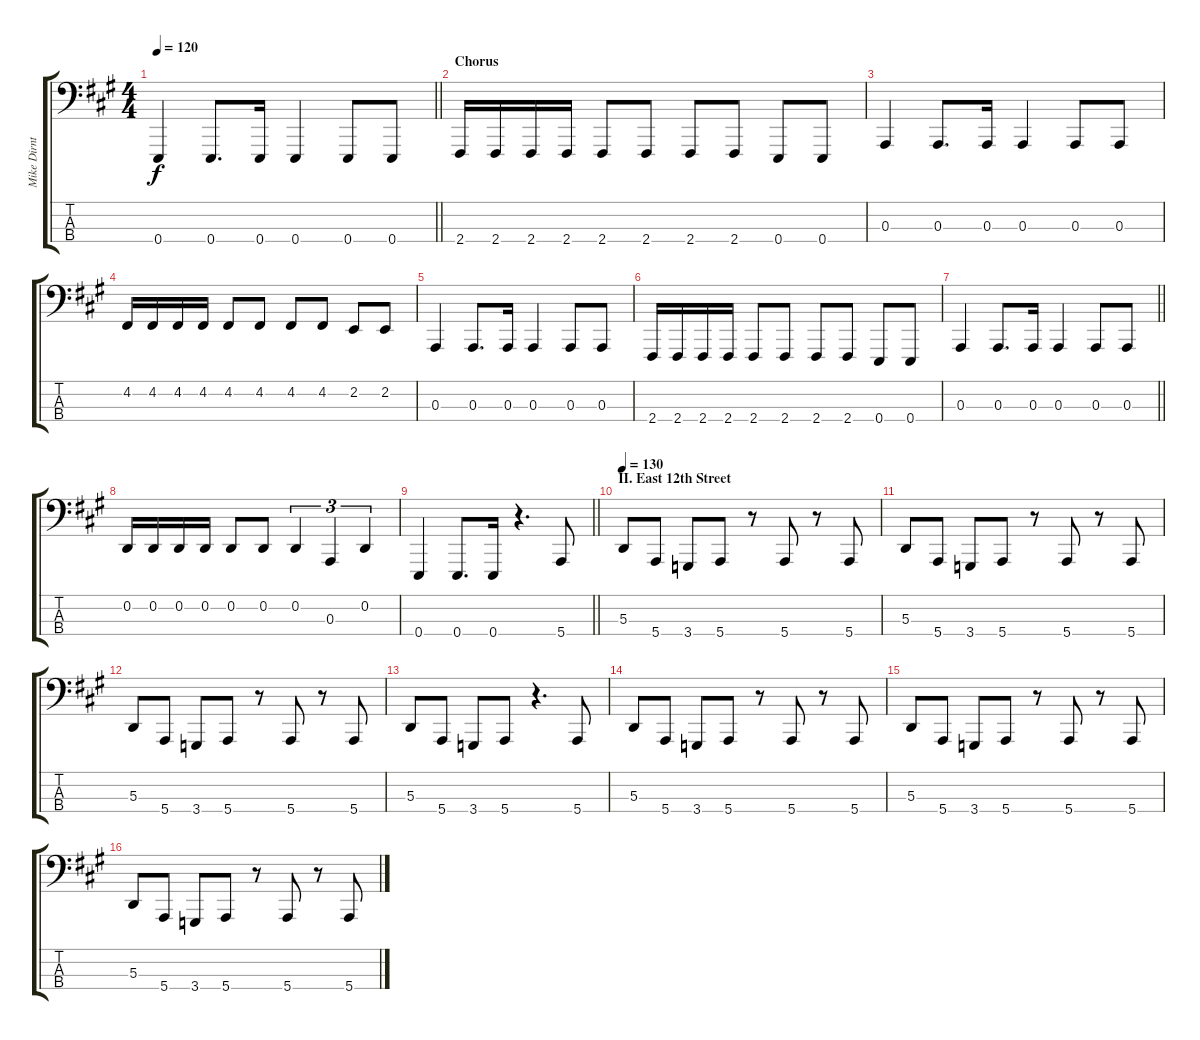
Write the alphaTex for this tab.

\track ("Mike Dirnt (Bass)" "Mike Dirnt") {instrument acousticgrandpiano}
\staff {score tabs}
\tuning (G2 D2 A1 E1) {hide}
\ts (4 4)
\tempo 120
\clef f4
\barLineRight lightlight
\ks a
0.4.4{dy f} 0.4.8{d} 0.4.16 0.4.4 0.4.8 0.4.8 |
\section ("" "Chorus")
2.4.16 2.4.16 2.4.16 2.4.16 2.4.8 2.4.8 2.4.8 2.4.8 0.4.8 0.4.8 |
0.3.4 0.3.8{d} 0.3.16 0.3.4 0.3.8 0.3.8 |
4.2.16 4.2.16 4.2.16 4.2.16 4.2.8 4.2.8 4.2.8 4.2.8 2.2.8 2.2.8 |
0.3.4 0.3.8{d} 0.3.16 0.3.4 0.3.8 0.3.8 |
2.4.16 2.4.16 2.4.16 2.4.16 2.4.8 2.4.8 2.4.8 2.4.8 0.4.8 0.4.8 |
\barLineRight lightlight
0.3.4 0.3.8{d} 0.3.16 0.3.4 0.3.8 0.3.8 |
0.2.16 0.2.16 0.2.16 0.2.16 0.2.8 0.2.8 0.2.4{tu (3 2)} 0.3.4{tu (3 2)} 0.2.4{tu (3 2)} |
\barLineRight lightlight
0.4.4 0.4.8{d} 0.4.16 r.4{d} 5.4.8 |
\section ("" "II. East 12th Street")
\tempo 130
5.3.8 5.4.8 3.4.8 5.4.8 r.8 5.4.8 r.8 5.4.8 |
5.3.8 5.4.8 3.4.8 5.4.8 r.8 5.4.8 r.8 5.4.8 |
5.3.8 5.4.8 3.4.8 5.4.8 r.8 5.4.8 r.8 5.4.8 |
5.3.8 5.4.8 3.4.8 5.4.8 r.4{d} 5.4.8 |
5.3.8 5.4.8 3.4.8 5.4.8 r.8 5.4.8 r.8 5.4.8 |
5.3.8 5.4.8 3.4.8 5.4.8 r.8 5.4.8 r.8 5.4.8 |
5.3.8 5.4.8 3.4.8 5.4.8 r.8 5.4.8 r.8 5.4.8
